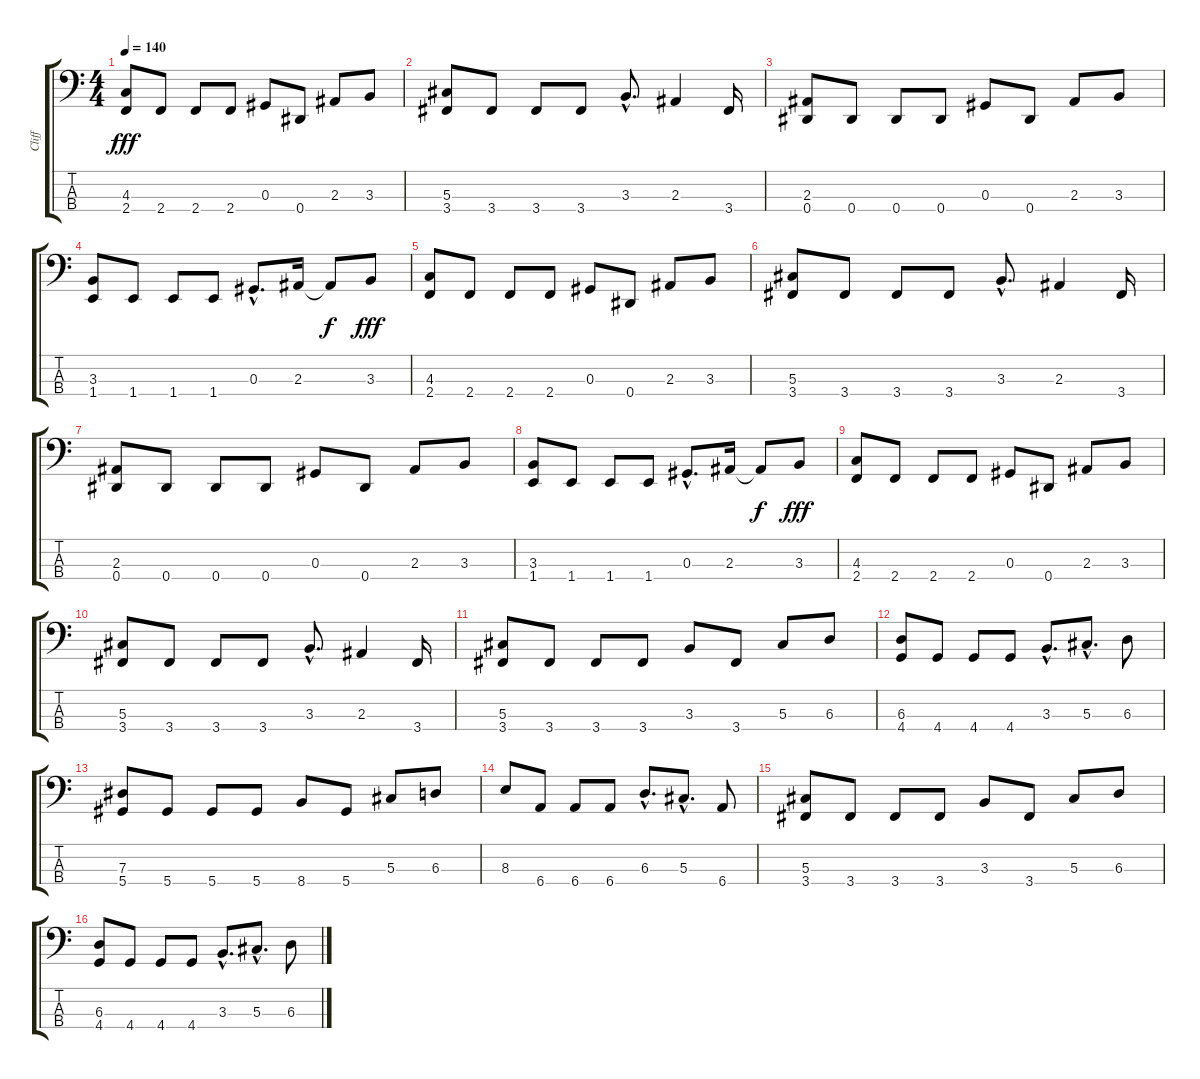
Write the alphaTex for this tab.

\track ("Cliff" "Cliff") {instrument electricbasspick}
\staff {score tabs}
\tuning (Gb2 Db2 Ab1 Eb1) {hide}
\ts (4 4)
\tempo 140
\clef f4
\ks c
(4.3 2.4).8{dy fff} 2.4.8 2.4.8 2.4.8 0.3.8 0.4.8 2.3.8 3.3.8 |
(5.3 3.4).8 3.4.8 3.4.8 3.4.8 3.3{hac}.8{d} 2.3.4 3.4.16 |
(2.3 0.4).8{volume 13} 0.4.8 0.4.8 0.4.8 0.3.8 0.4.8 2.3.8 3.3.8 |
(3.3 1.4).8 1.4.8 1.4.8 1.4.8 0.3{hac}.8{d} 2.3.16 2.3{t}.8{dy f} 3.3.8{dy fff} |
(4.3 2.4).8 2.4.8 2.4.8 2.4.8 0.3.8 0.4.8 2.3.8 3.3.8 |
(5.3 3.4).8 3.4.8 3.4.8 3.4.8 3.3{hac}.8{d} 2.3.4 3.4.16 |
(2.3 0.4).8 0.4.8 0.4.8 0.4.8 0.3.8 0.4.8 2.3.8 3.3.8 |
(3.3 1.4).8 1.4.8 1.4.8 1.4.8 0.3{hac}.8{d} 2.3.16 2.3{t}.8{dy f} 3.3.8{dy fff} |
(4.3 2.4).8 2.4.8 2.4.8 2.4.8 0.3.8 0.4.8 2.3.8 3.3.8 |
(5.3 3.4).8 3.4.8 3.4.8 3.4.8 3.3{hac}.8{d} 2.3.4 3.4.16 |
(5.3 3.4).8 3.4.8 3.4.8 3.4.8 3.3.8 3.4.8 5.3.8 6.3.8 |
(6.3 4.4).8 4.4.8 4.4.8 4.4.8 3.3{hac}.8{d} 5.3{hac}.8{d} 6.3.8 |
(7.3 5.4).8 5.4.8 5.4.8 5.4.8 8.4.8 5.4.8 5.3.8 6.3.8 |
8.3.8 6.4.8 6.4.8 6.4.8 6.3{hac}.8{d} 5.3{hac}.8{d} 6.4.8 |
(5.3 3.4).8 3.4.8 3.4.8 3.4.8 3.3.8 3.4.8 5.3.8 6.3.8 |
(6.3 4.4).8 4.4.8 4.4.8 4.4.8 3.3{hac}.8{d} 5.3{hac}.8{d} 6.3.8
